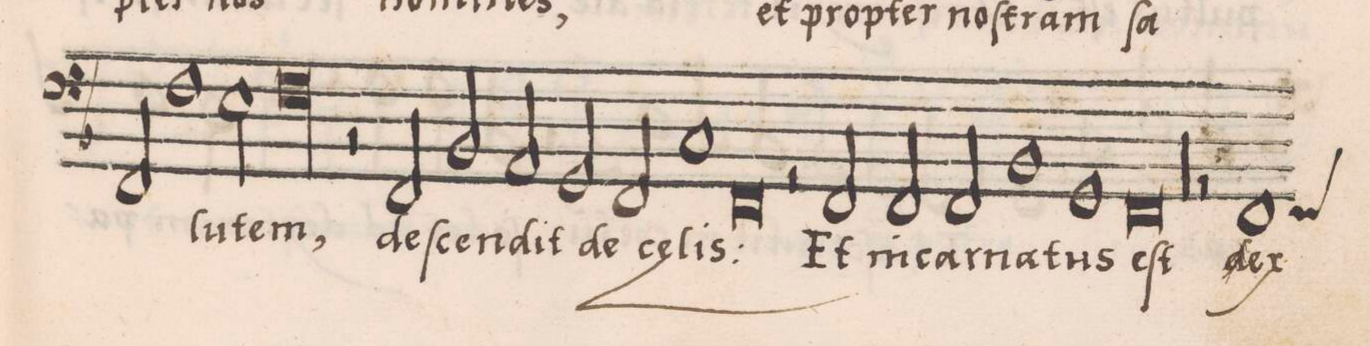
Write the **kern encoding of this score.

**kern	**text
*I"BASSVS	*
*clefF4	*
*k[b-]	*
*met(C|)	*
*M2/1	*
2FF/	.
1F	.
2E\	-lu-
=62-	=62-
00F	-tem,
=63-	=63-
=64-	=64-
2r	.
2FF/	de-
2BB-/	-ſscen-
2AA/	-dit
=65-	=65-
2GG/	de
2FF/	c(ae)-
1C	-lis:
=66-	=66-
0FF	.
=67-	=67-
2r	.
2FF/	Et
2FF/	in-
2FF/	-car-
=68-	=68-
1BB-	-na-
1GG	-tus
=69-	=69-
0FF	eſt
=70-	=70-
00r	.
=71-	=71-
=72-	=72-
2r	.
1FF	[[d]]ex
*custos:FF	*
*-	*-
